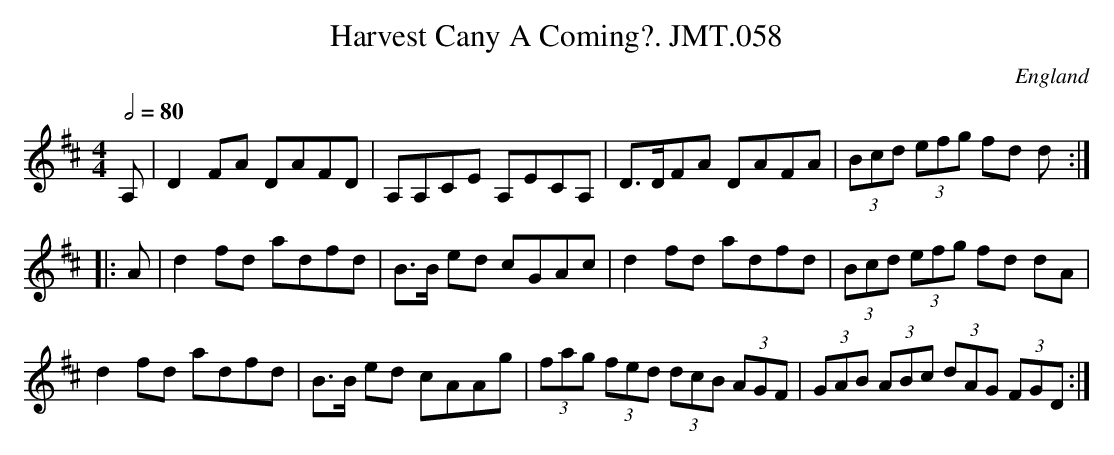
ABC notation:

X:1
T:Harvest Cany A Coming?. JMT.058
L:1/8
M:4/4
O:England
Q:1/2=80
K:D
A,|D2FA DAFD|A,A,CE A,ECA,|D>DFA DAFA|(3Bcd (3efg fd d:|!
|:A| d2fd adfd|B>B ed cGAc|d2fd adfd|(3Bcd (3efg fd dA|!
d2fd adfd|B>B ed cAAg|(3fag (3fed (3dcB (3AGF|\
(3GAB (3ABc (3dAG (3FGD:|
